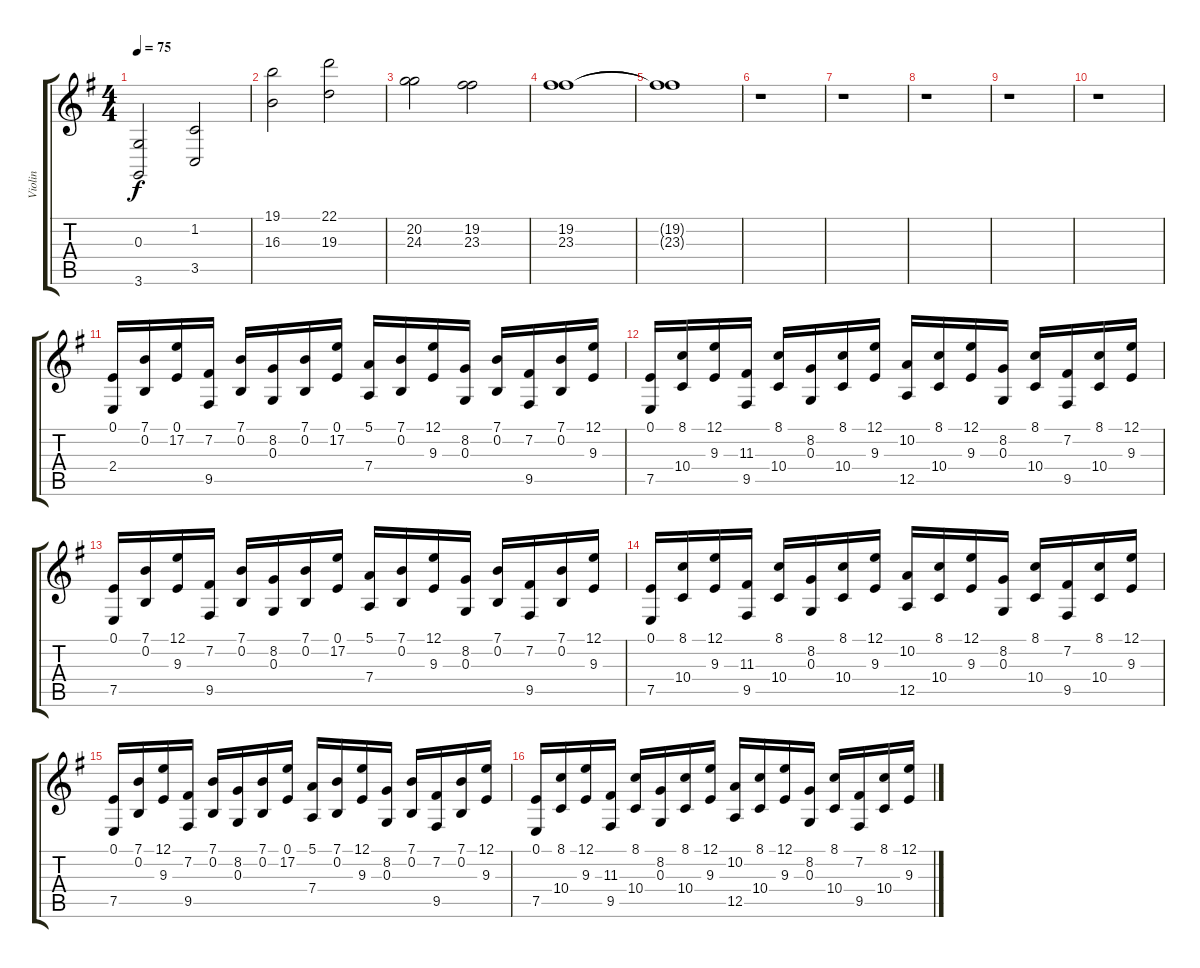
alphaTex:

\track ("Violin" "Violin") {instrument violin}
\staff {score tabs}
\tuning (E4 B3 G3 D3 A2 E2) {hide}
\ts (4 4)
\tempo 75
\clef g2
\ks eminor
(0.3 3.6).2{dy f} (1.2 3.5).2 |
(19.1 16.3).2 (22.1 19.3).2 |
(20.2 24.3).2 (19.2 23.3).2 |
(19.2 23.3).1{volume 9} |
(19.2{t} 23.3{t}).1 |
r.1 |
r.1 |
r.1 |
r.1 |
r.1 |
(0.1 2.4).16{volume 8} (7.1 0.2).16 (0.1 17.2).16 (7.2 9.5).16 (7.1 0.2).16 (8.2 0.3).16 (7.1 0.2).16 (0.1 17.2).16 (5.1 7.4).16 (7.1 0.2).16 (12.1 9.3).16 (8.2 0.3).16 (7.1 0.2).16 (7.2 9.5).16 (7.1 0.2).16 (12.1 9.3).16 |
(0.1 7.5).16 (8.1 10.4).16 (12.1 9.3).16 (11.3 9.5).16 (8.1 10.4).16 (8.2 0.3).16 (8.1 10.4).16 (12.1 9.3).16 (10.2 12.5).16 (8.1 10.4).16 (12.1 9.3).16 (8.2 0.3).16 (8.1 10.4).16 (7.2 9.5).16 (8.1 10.4).16 (12.1 9.3).16 |
(0.1 7.5).16 (7.1 0.2).16 (12.1 9.3).16 (7.2 9.5).16 (7.1 0.2).16 (8.2 0.3).16 (7.1 0.2).16 (0.1 17.2).16 (5.1 7.4).16 (7.1 0.2).16 (12.1 9.3).16 (8.2 0.3).16 (7.1 0.2).16 (7.2 9.5).16 (7.1 0.2).16 (12.1 9.3).16 |
(0.1 7.5).16 (8.1 10.4).16 (12.1 9.3).16 (11.3 9.5).16 (8.1 10.4).16 (8.2 0.3).16 (8.1 10.4).16 (12.1 9.3).16 (10.2 12.5).16 (8.1 10.4).16 (12.1 9.3).16 (8.2 0.3).16 (8.1 10.4).16 (7.2 9.5).16 (8.1 10.4).16 (12.1 9.3).16 |
(0.1 7.5).16 (7.1 0.2).16 (12.1 9.3).16 (7.2 9.5).16 (7.1 0.2).16 (8.2 0.3).16 (7.1 0.2).16 (0.1 17.2).16 (5.1 7.4).16 (7.1 0.2).16 (12.1 9.3).16 (8.2 0.3).16 (7.1 0.2).16 (7.2 9.5).16 (7.1 0.2).16 (12.1 9.3).16 |
(0.1 7.5).16 (8.1 10.4).16 (12.1 9.3).16 (11.3 9.5).16 (8.1 10.4).16 (8.2 0.3).16 (8.1 10.4).16 (12.1 9.3).16 (10.2 12.5).16 (8.1 10.4).16 (12.1 9.3).16 (8.2 0.3).16 (8.1 10.4).16 (7.2 9.5).16 (8.1 10.4).16 (12.1 9.3).16
